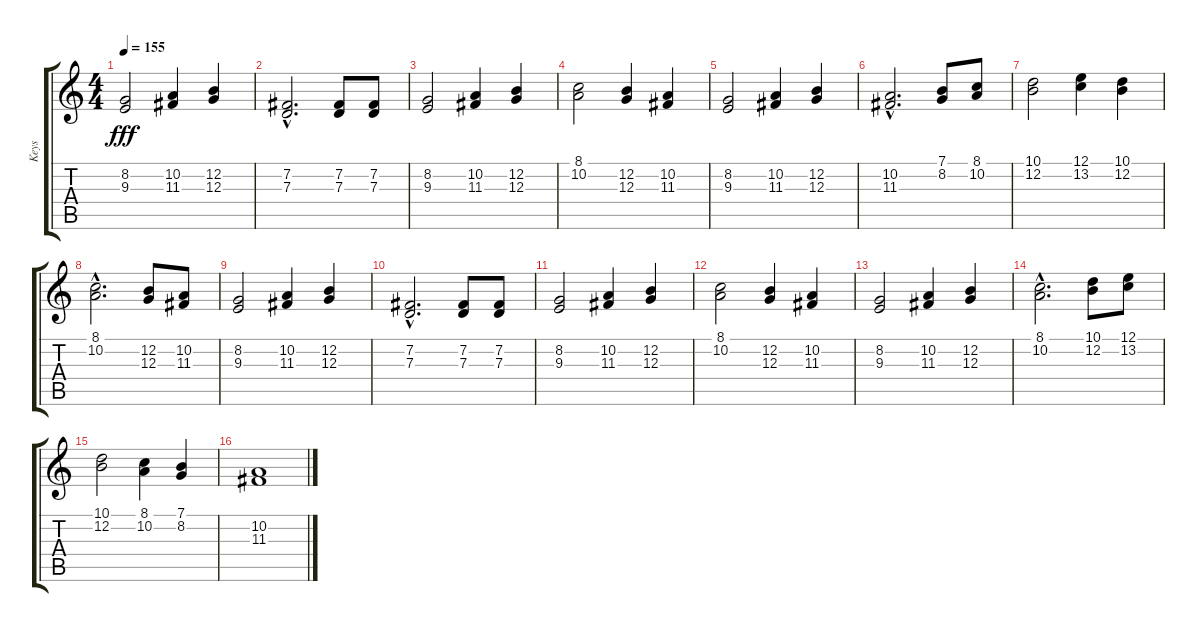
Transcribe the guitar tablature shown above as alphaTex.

\track ("Keys" "Keys") {instrument stringensemble1}
\staff {score tabs}
\tuning (E4 B3 G3 D3 A2 E2) {hide}
\ts (4 4)
\tempo 155
\clef g2
\ks c
(8.2 9.3).2{dy fff volume 13 instrument stringensemble1} (10.2 11.3).4 (12.2 12.3).4 |
(7.2{hac} 7.3{hac}).2{d} (7.2 7.3).8 (7.2 7.3).8 |
(8.2 9.3).2 (10.2 11.3).4 (12.2 12.3).4 |
(8.1 10.2).2 (12.2 12.3).4 (10.2 11.3).4 |
(8.2 9.3).2 (10.2 11.3).4 (12.2 12.3).4 |
(10.2{hac} 11.3{hac}).2{d} (7.1 8.2).8 (8.1 10.2).8 |
(10.1 12.2).2 (12.1 13.2).4 (10.1 12.2).4 |
(8.1{hac} 10.2{hac}).2{d} (12.2 12.3).8 (10.2 11.3).8 |
(8.2 9.3).2 (10.2 11.3).4 (12.2 12.3).4 |
(7.2{hac} 7.3{hac}).2{d} (7.2 7.3).8 (7.2 7.3).8 |
(8.2 9.3).2 (10.2 11.3).4 (12.2 12.3).4 |
(8.1 10.2).2 (12.2 12.3).4 (10.2 11.3).4 |
(8.2 9.3).2 (10.2 11.3).4 (12.2 12.3).4 |
(8.1{hac} 10.2{hac}).2{d} (10.1 12.2).8 (12.1 13.2).8 |
(10.1 12.2).2 (8.1 10.2).4 (7.1 8.2).4 |
(10.2 11.3).1
